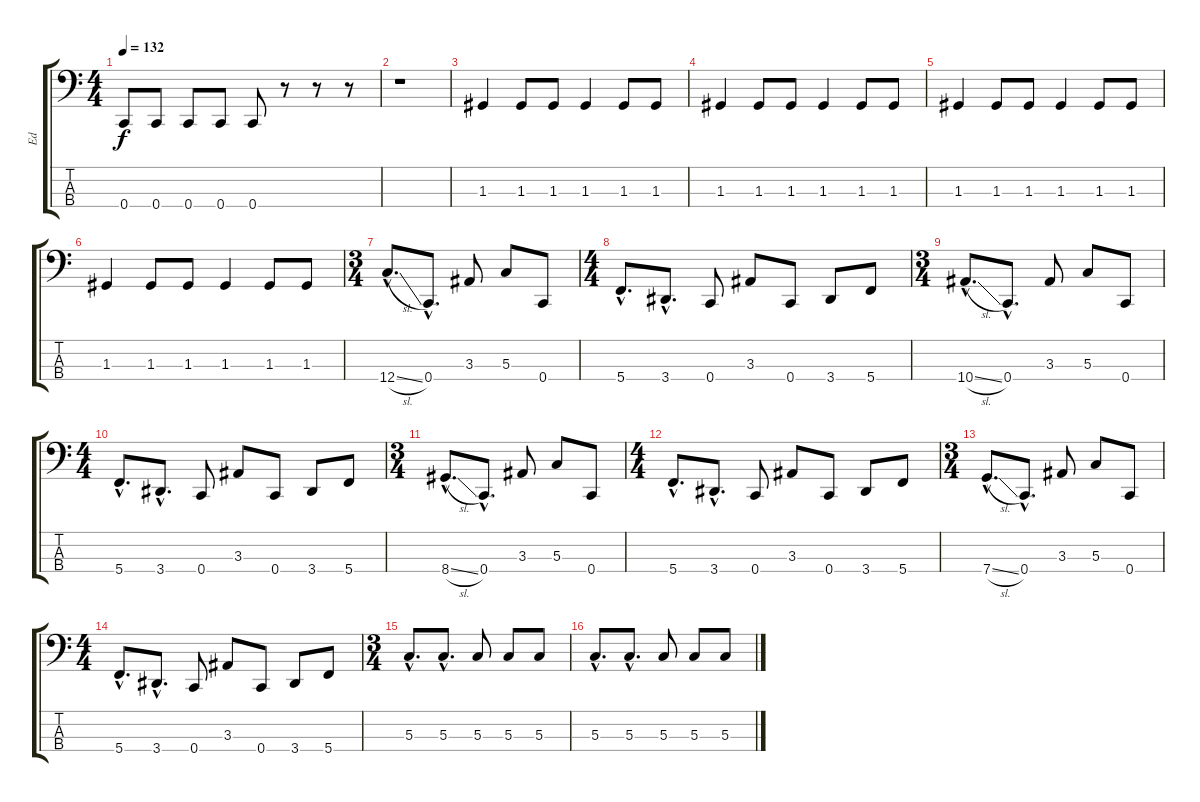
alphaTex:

\track ("Ed" "Ed") {instrument electricbasspick}
\staff {score tabs}
\tuning (F2 C2 G1 C1) {hide}
\ts (4 4)
\tempo 132
\clef f4
\ks c
0.4.8{dy f} 0.4.8 0.4.8 0.4.8 0.4.8 r.8 r.8 r.8 |
r.1 |
1.3.4 1.3.8 1.3.8 1.3.4 1.3.8 1.3.8 |
1.3.4 1.3.8 1.3.8 1.3.4 1.3.8 1.3.8 |
1.3.4 1.3.8 1.3.8 1.3.4 1.3.8 1.3.8 |
1.3.4 1.3.8 1.3.8 1.3.4 1.3.8 1.3.8 |
\ts (3 4)
12.4{sl hac}.8{d} 0.4{hac}.8{d} 3.3.8 5.3.8 0.4.8 |
\ts (4 4)
5.4{hac}.8{d} 3.4{hac}.8{d} 0.4.8 3.3.8 0.4.8 3.4.8 5.4.8 |
\ts (3 4)
10.4{sl hac}.8{d} 0.4{hac}.8{d} 3.3.8 5.3.8 0.4.8 |
\ts (4 4)
5.4{hac}.8{d} 3.4{hac}.8{d} 0.4.8 3.3.8 0.4.8 3.4.8 5.4.8 |
\ts (3 4)
8.4{sl hac}.8{d} 0.4{hac}.8{d} 3.3.8 5.3.8 0.4.8 |
\ts (4 4)
5.4{hac}.8{d} 3.4{hac}.8{d} 0.4.8 3.3.8 0.4.8 3.4.8 5.4.8 |
\ts (3 4)
7.4{sl hac}.8{d} 0.4{hac}.8{d} 3.3.8 5.3.8 0.4.8 |
\ts (4 4)
5.4{hac}.8{d} 3.4{hac}.8{d} 0.4.8 3.3.8 0.4.8 3.4.8 5.4.8 |
\ts (3 4)
5.3{hac}.8{d} 5.3{hac}.8{d} 5.3.8 5.3.8 5.3.8 |
5.3{hac}.8{d} 5.3{hac}.8{d} 5.3.8 5.3.8 5.3.8
